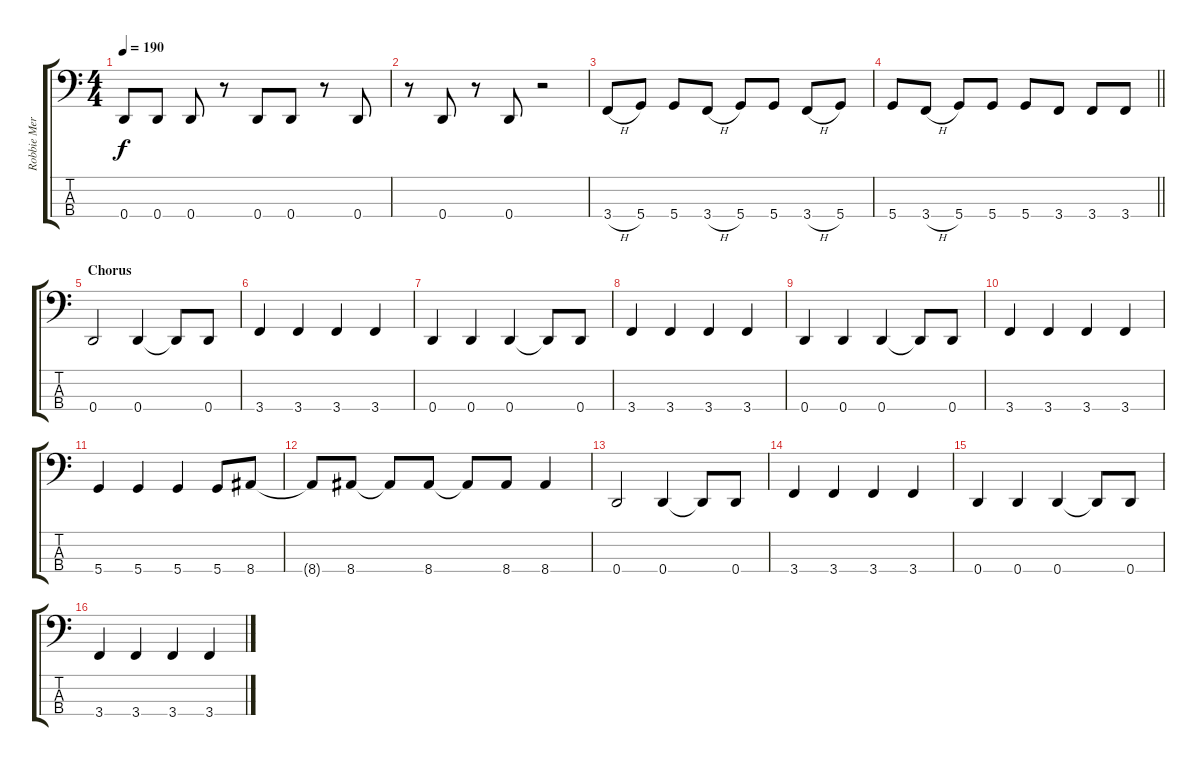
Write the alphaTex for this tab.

\track ("Robbie Merril" "Robbie Mer") {instrument electricbasspick}
\staff {score tabs}
\tuning (G2 D2 A1 D1) {hide}
\ts (4 4)
\tempo 190
\clef f4
\ks c
0.4.8{dy f} 0.4.8 0.4.8 r.8 0.4.8 0.4.8 r.8 0.4.8 |
r.8 0.4.8 r.8 0.4.8 r.2 |
3.4{h}.8 5.4.8 5.4.8 3.4{h}.8 5.4.8 5.4.8 3.4{h}.8 5.4.8 |
\barLineRight lightlight
5.4.8 3.4{h}.8 5.4.8 5.4.8 5.4.8 3.4.8 3.4.8 3.4.8 |
\section ("" "Chorus")
0.4.2 0.4.4 0.4{t}.8 0.4.8 |
3.4.4 3.4.4 3.4.4 3.4.4 |
0.4.4 0.4.4 0.4.4 0.4{t}.8 0.4.8 |
3.4.4 3.4.4 3.4.4 3.4.4 |
0.4.4 0.4.4 0.4.4 0.4{t}.8 0.4.8 |
3.4.4 3.4.4 3.4.4 3.4.4 |
5.4.4 5.4.4 5.4.4 5.4.8 8.4.8 |
8.4{t}.8 8.4.8 8.4{t}.8 8.4.8 8.4{t}.8 8.4.8 8.4.4 |
0.4.2 0.4.4 0.4{t}.8 0.4.8 |
3.4.4 3.4.4 3.4.4 3.4.4 |
0.4.4 0.4.4 0.4.4 0.4{t}.8 0.4.8 |
3.4.4 3.4.4 3.4.4 3.4.4
